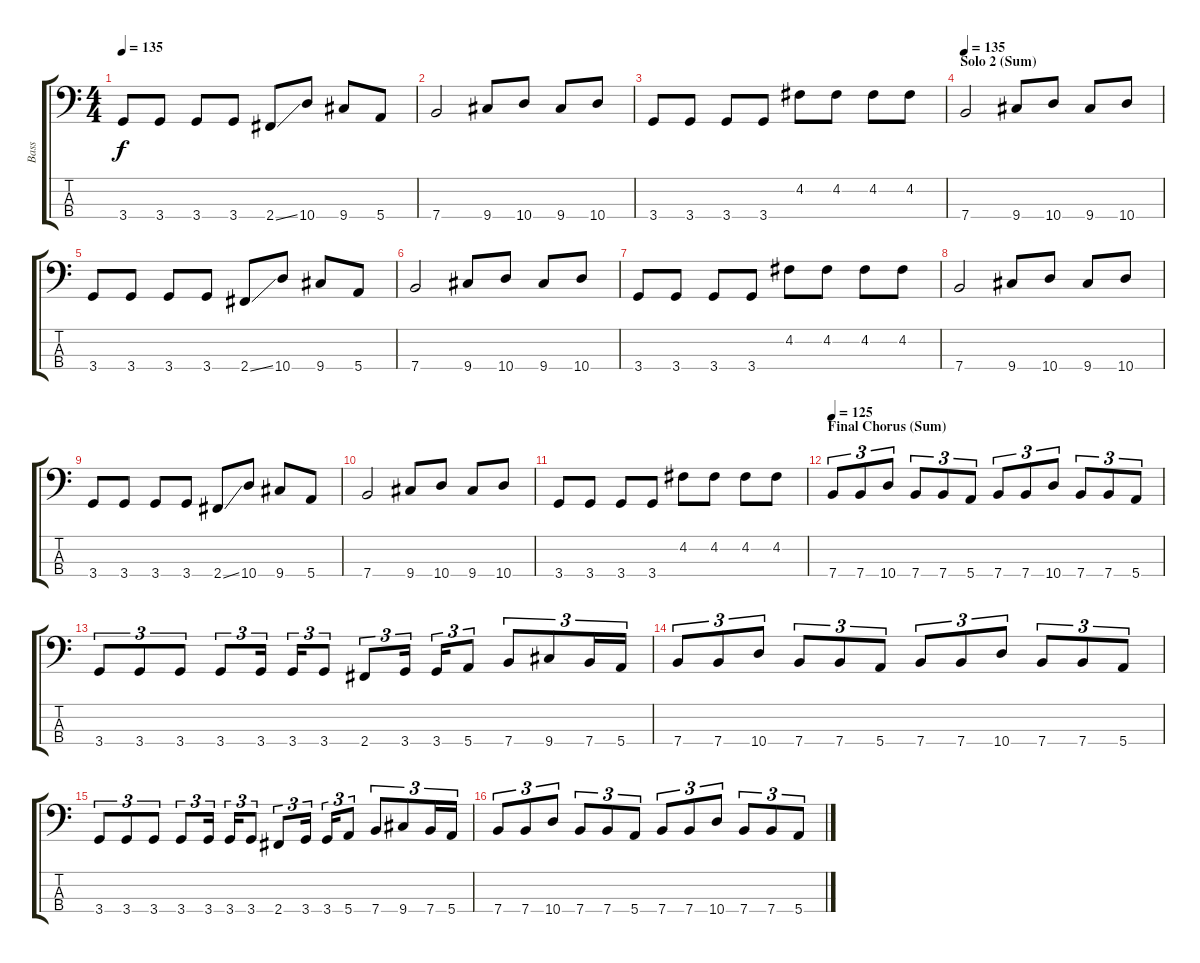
\track ("Bass" "Bass") {instrument electricbasspick}
\staff {score tabs}
\tuning (G2 D2 A1 E1) {hide}
\ts (4 4)
\tempo 135
\clef f4
\ks c
3.4.8{dy f} 3.4.8 3.4.8 3.4.8 2.4{ss}.8 10.4.8 9.4.8 5.4.8 |
7.4.2 9.4.8 10.4.8 9.4.8 10.4.8 |
3.4.8 3.4.8 3.4.8 3.4.8 4.2.8 4.2.8 4.2.8 4.2.8 |
\section ("" "Solo 2 (Sum)")
\tempo 135
7.4.2 9.4.8 10.4.8 9.4.8 10.4.8 |
3.4.8 3.4.8 3.4.8 3.4.8 2.4{ss}.8 10.4.8 9.4.8 5.4.8 |
7.4.2 9.4.8 10.4.8 9.4.8 10.4.8 |
3.4.8 3.4.8 3.4.8 3.4.8 4.2.8 4.2.8 4.2.8 4.2.8 |
7.4.2 9.4.8 10.4.8 9.4.8 10.4.8 |
3.4.8 3.4.8 3.4.8 3.4.8 2.4{ss}.8 10.4.8 9.4.8 5.4.8 |
7.4.2 9.4.8 10.4.8 9.4.8 10.4.8 |
3.4.8 3.4.8 3.4.8 3.4.8 4.2.8 4.2.8 4.2.8 4.2.8 |
\section ("" "Final Chorus (Sum)")
\tempo 125
7.4.8{tu (3 2)} 7.4.8{tu (3 2)} 10.4.8{tu (3 2)} 7.4.8{tu (3 2)} 7.4.8{tu (3 2)} 5.4.8{tu (3 2)} 7.4.8{tu (3 2)} 7.4.8{tu (3 2)} 10.4.8{tu (3 2)} 7.4.8{tu (3 2)} 7.4.8{tu (3 2)} 5.4.8{tu (3 2)} |
3.4.8{tu (3 2)} 3.4.8{tu (3 2)} 3.4.8{tu (3 2)} 3.4.8{tu (3 2)} 3.4.16{tu (3 2)} 3.4.16{tu (3 2)} 3.4.8{tu (3 2)} 2.4.8{tu (3 2)} 3.4.16{tu (3 2)} 3.4.16{tu (3 2)} 5.4.8{tu (3 2)} 7.4.8{tu (3 2)} 9.4.8{tu (3 2)} 7.4.16{tu (3 2)} 5.4.16{tu (3 2)} |
7.4.8{tu (3 2)} 7.4.8{tu (3 2)} 10.4.8{tu (3 2)} 7.4.8{tu (3 2)} 7.4.8{tu (3 2)} 5.4.8{tu (3 2)} 7.4.8{tu (3 2)} 7.4.8{tu (3 2)} 10.4.8{tu (3 2)} 7.4.8{tu (3 2)} 7.4.8{tu (3 2)} 5.4.8{tu (3 2)} |
3.4.8{tu (3 2)} 3.4.8{tu (3 2)} 3.4.8{tu (3 2)} 3.4.8{tu (3 2)} 3.4.16{tu (3 2)} 3.4.16{tu (3 2)} 3.4.8{tu (3 2)} 2.4.8{tu (3 2)} 3.4.16{tu (3 2)} 3.4.16{tu (3 2)} 5.4.8{tu (3 2)} 7.4.8{tu (3 2)} 9.4.8{tu (3 2)} 7.4.16{tu (3 2)} 5.4.16{tu (3 2)} |
7.4.8{tu (3 2)} 7.4.8{tu (3 2)} 10.4.8{tu (3 2)} 7.4.8{tu (3 2)} 7.4.8{tu (3 2)} 5.4.8{tu (3 2)} 7.4.8{tu (3 2)} 7.4.8{tu (3 2)} 10.4.8{tu (3 2)} 7.4.8{tu (3 2)} 7.4.8{tu (3 2)} 5.4.8{tu (3 2)}
